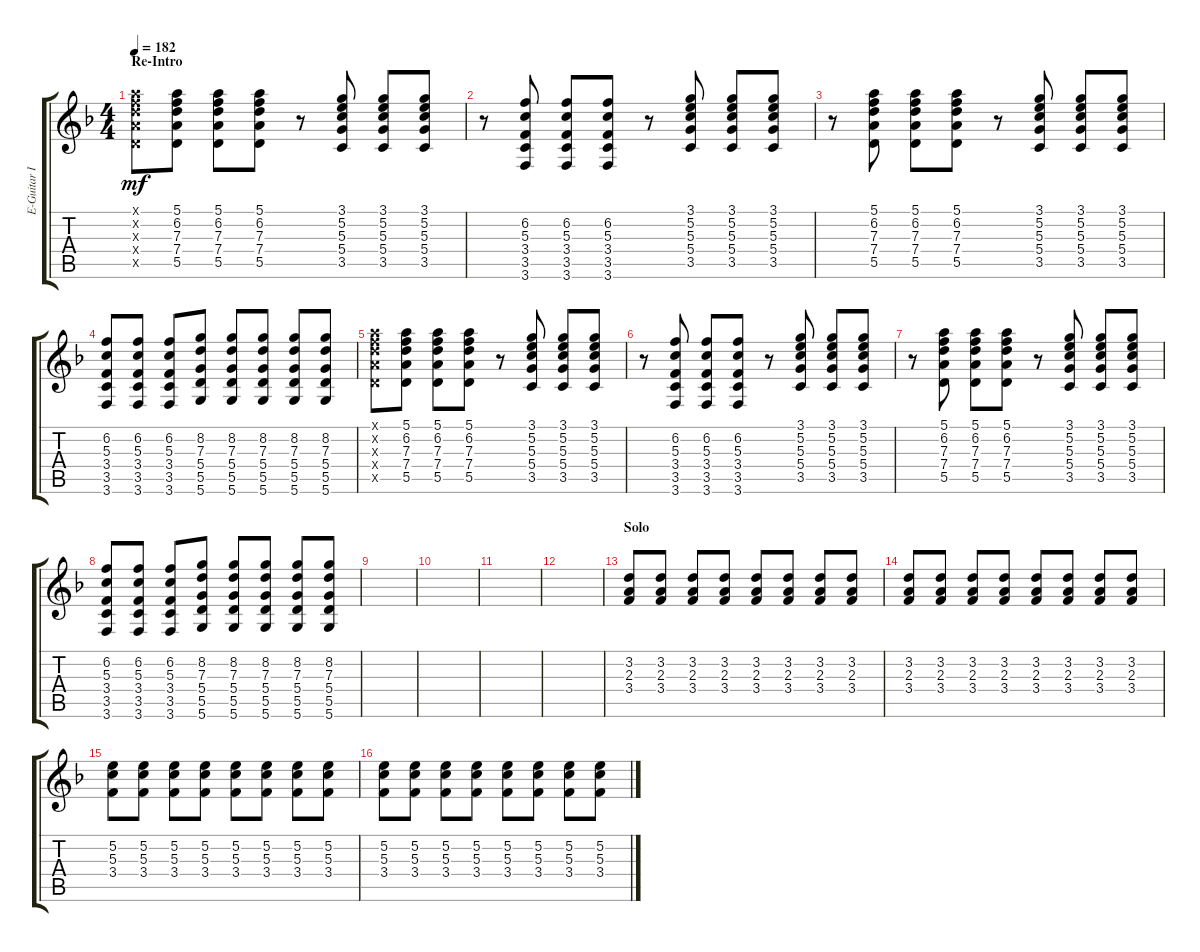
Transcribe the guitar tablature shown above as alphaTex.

\track ("E-Guitar I" "E-Guitar I") {instrument acousticguitarsteel}
\staff {score tabs}
\tuning (E4 B3 G3 D3 A2 D2) {hide}
\ts (4 4)
\section ("" "Re-Intro")
\tempo 182
\clef g2
\ks f
(5.1{x} 6.2{x} 7.3{x} 7.4{x} 5.5{x}).8{dy mf} (5.1 6.2 7.3 7.4 5.5).8 (5.1 6.2 7.3 7.4 5.5).8 (5.1 6.2 7.3 7.4 5.5).8 r.8 (3.1 5.2 5.3 5.4 3.5).8 (3.1 5.2 5.3 5.4 3.5).8 (3.1 5.2 5.3 5.4 3.5).8 |
r.8 (6.2 5.3 3.4 3.5 3.6).8 (6.2 5.3 3.4 3.5 3.6).8 (6.2 5.3 3.4 3.5 3.6).8 r.8 (3.1 5.2 5.3 5.4 3.5).8 (3.1 5.2 5.3 5.4 3.5).8 (3.1 5.2 5.3 5.4 3.5).8 |
r.8 (5.1 6.2 7.3 7.4 5.5).8 (5.1 6.2 7.3 7.4 5.5).8 (5.1 6.2 7.3 7.4 5.5).8 r.8 (3.1 5.2 5.3 5.4 3.5).8 (3.1 5.2 5.3 5.4 3.5).8 (3.1 5.2 5.3 5.4 3.5).8 |
(6.2 5.3 3.4 3.5 3.6).8 (6.2 5.3 3.4 3.5 3.6).8 (6.2 5.3 3.4 3.5 3.6).8 (8.2 7.3 5.4 5.5 5.6).8 (8.2 7.3 5.4 5.5 5.6).8 (8.2 7.3 5.4 5.5 5.6).8 (8.2 7.3 5.4 5.5 5.6).8 (8.2 7.3 5.4 5.5 5.6).8 |
(5.1{x} 6.2{x} 7.3{x} 7.4{x} 5.5{x}).8 (5.1 6.2 7.3 7.4 5.5).8 (5.1 6.2 7.3 7.4 5.5).8 (5.1 6.2 7.3 7.4 5.5).8 r.8 (3.1 5.2 5.3 5.4 3.5).8 (3.1 5.2 5.3 5.4 3.5).8 (3.1 5.2 5.3 5.4 3.5).8 |
r.8 (6.2 5.3 3.4 3.5 3.6).8 (6.2 5.3 3.4 3.5 3.6).8 (6.2 5.3 3.4 3.5 3.6).8 r.8 (3.1 5.2 5.3 5.4 3.5).8 (3.1 5.2 5.3 5.4 3.5).8 (3.1 5.2 5.3 5.4 3.5).8 |
r.8 (5.1 6.2 7.3 7.4 5.5).8 (5.1 6.2 7.3 7.4 5.5).8 (5.1 6.2 7.3 7.4 5.5).8 r.8 (3.1 5.2 5.3 5.4 3.5).8 (3.1 5.2 5.3 5.4 3.5).8 (3.1 5.2 5.3 5.4 3.5).8 |
(6.2 5.3 3.4 3.5 3.6).8 (6.2 5.3 3.4 3.5 3.6).8 (6.2 5.3 3.4 3.5 3.6).8 (8.2 7.3 5.4 5.5 5.6).8 (8.2 7.3 5.4 5.5 5.6).8 (8.2 7.3 5.4 5.5 5.6).8 (8.2 7.3 5.4 5.5 5.6).8 (8.2 7.3 5.4 5.5 5.6).8 |
|
|
|
|
\section ("" "Solo")
(3.2 2.3 3.4).8 (3.2 2.3 3.4).8 (3.2 2.3 3.4).8 (3.2 2.3 3.4).8 (3.2 2.3 3.4).8 (3.2 2.3 3.4).8 (3.2 2.3 3.4).8 (3.2 2.3 3.4).8 |
(3.2 2.3 3.4).8 (3.2 2.3 3.4).8 (3.2 2.3 3.4).8 (3.2 2.3 3.4).8 (3.2 2.3 3.4).8 (3.2 2.3 3.4).8 (3.2 2.3 3.4).8 (3.2 2.3 3.4).8 |
(5.2 5.3 3.4).8 (5.2 5.3 3.4).8 (5.2 5.3 3.4).8 (5.2 5.3 3.4).8 (5.2 5.3 3.4).8 (5.2 5.3 3.4).8 (5.2 5.3 3.4).8 (5.2 5.3 3.4).8 |
(5.2 5.3 3.4).8 (5.2 5.3 3.4).8 (5.2 5.3 3.4).8 (5.2 5.3 3.4).8 (5.2 5.3 3.4).8 (5.2 5.3 3.4).8 (5.2 5.3 3.4).8 (5.2 5.3 3.4).8
